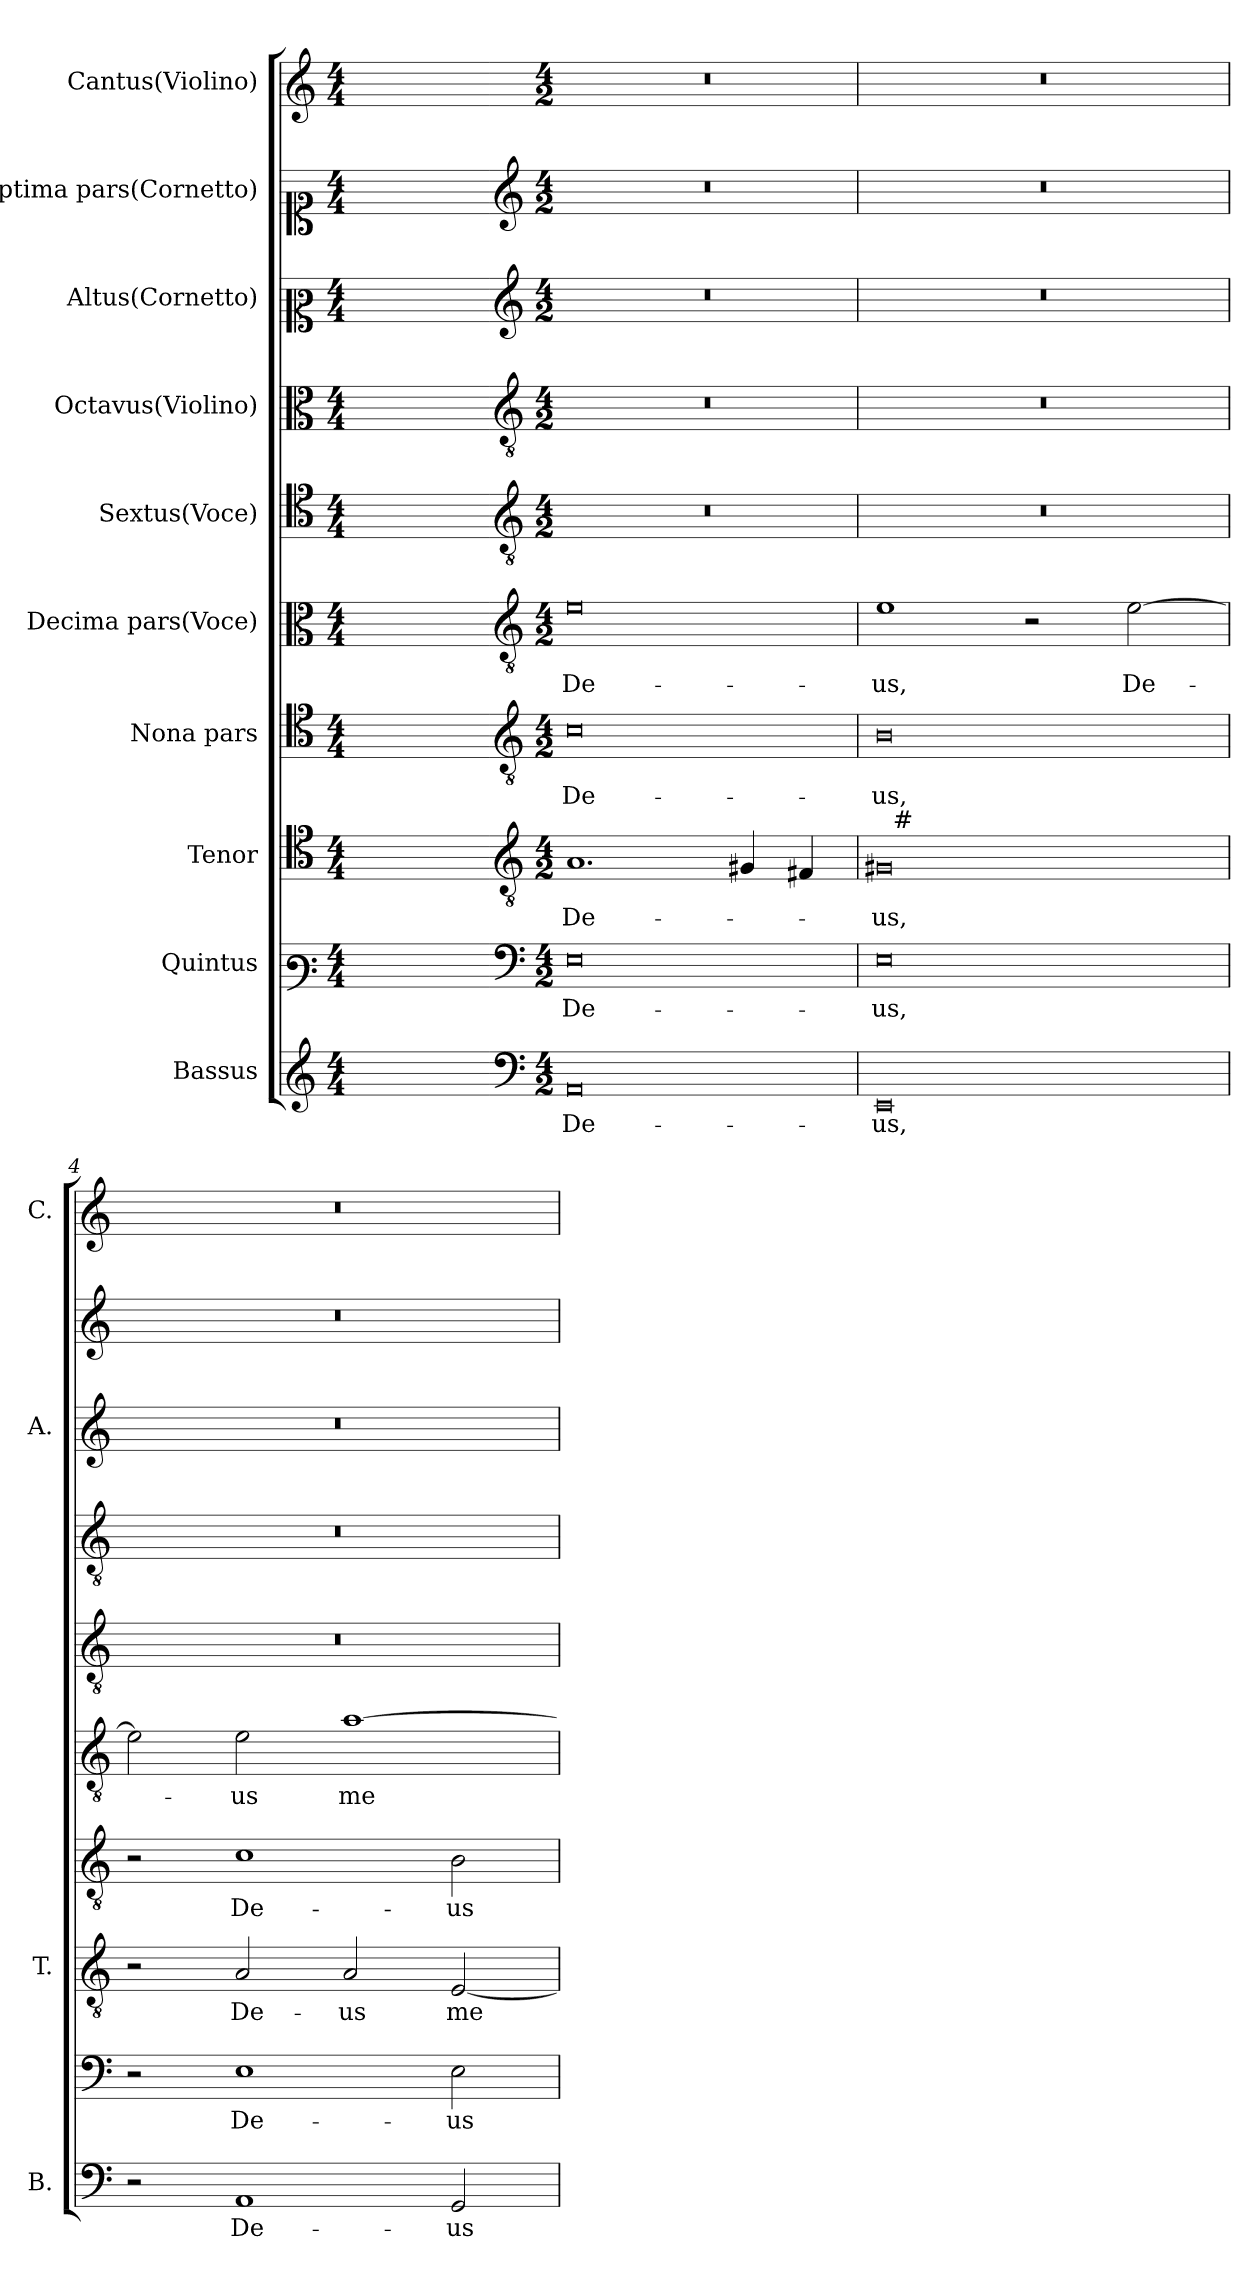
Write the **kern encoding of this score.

**kern	**text	**kern	**text	**kern	**text	**kern	**text	**kern	**text	**kern	**kern	**kern	**kern	**kern
*part10	*part10	*part9	*part9	*part8	*part8	*part7	*part7	*part6	*part6	*part5	*part4	*part3	*part2	*part1
*staff10	*staff10	*staff9	*staff9	*staff8	*staff8	*staff7	*staff7	*staff6	*staff6	*staff5	*staff4	*staff3	*staff2	*staff1
*I"Bassus	*	*I"Quintus	*	*I"Tenor	*	*I"Nona pars	*	*I"Decima pars(Voce)	*	*I"Sextus(Voce)	*I"Octavus(Violino)	*I"Altus(Cornetto)	*I"Septima pars(Cornetto)	*I"Cantus(Violino)
*I'B.	*	*	*	*I'T.	*	*	*	*	*	*	*	*I'A.	*	*I'C.
*clefG2	*	*clefF3	*	*clefC4	*	*clefC4	*	*clefC3	*	*clefC4	*clefC3	*clefC2	*clefC1	*clefG2
*	*	*	*	*ITrd7c12	*	*ITrd7c12	*	*ITrd7c12	*	*ITrd7c12	*ITrd7c12	*	*	*
*k[]	*	*k[]	*	*k[]	*	*k[]	*	*k[]	*	*k[]	*k[]	*k[]	*k[]	*k[]
*a:	*	*a:	*	*a:	*	*a:	*	*a:	*	*a:	*a:	*a:	*a:	*a:
*M4/4	*	*M4/4	*	*M4/4	*	*M4/4	*	*M4/4	*	*M4/4	*M4/4	*M4/4	*M4/4	*M4/4
=1	=1	=1	=1	=1	=1	=1	=1	=1	=1	=1	=1	=1	=1	=1
1ryy	.	1ryy	.	1ryy	.	1ryy	.	1ryy	.	1ryy	1ryy	1ryy	1ryy	1ryy
=2-	=2-	=2-	=2-	=2-	=2-	=2-	=2-	=2-	=2-	=2-	=2-	=2-	=2-	=2-
*clefF4	*	*clefF4	*	*clefGv2	*	*clefGv2	*	*clefGv2	*	*clefGv2	*clefGv2	*clefG2	*clefG2	*
*M4/2	*	*M4/2	*	*M4/2	*	*M4/2	*	*M4/2	*	*M4/2	*M4/2	*M4/2	*M4/2	*M4/2
!	!LO:LY:b	!	!LO:LY:b	!	!LO:LY:b	!	!LO:LY:b	!	!LO:LY:b	!LO:N:vis=1	!LO:N:vis=1	!LO:N:vis=1	!LO:N:vis=1	!LO:N:vis=1
0AA	De-	0E	De-	1.AA	De-	0C	De-	0E	De-	0r	0r	0r	0r	0r
.	.	.	.	4GG#X/	.	.	.	.	.	.	.	.	.	.
.	.	.	.	4FF#X/	.	.	.	.	.	.	.	.	.	.
=3	=3	=3	=3	=3	=3	=3	=3	=3	=3	=3	=3	=3	=3	=3
!	!LO:LY:b	!	!LO:LY:b	!	!LO:LY:b	!	!LO:LY:b	!	!LO:LY:b	!LO:N:vis=1	!LO:N:vis=1	!LO:N:vis=1	!LO:N:vis=1	!LO:N:vis=1
*	*	*	*	*^	*	*	*	*	*	*	*	*	*	*
0EE	-us,	0E	-us,	0GG#	32ryy	-us,	0BB	-us,	1E	-us,	0r	0r	0r	0r	0r
!	!	!	!	!	!LO:TX:a:t=#	!	!	!	!	!	!	!	!	!	!
.	.	.	.	.	1ryy	.	.	.	.	.	.	.	.	.	.
.	.	.	.	.	.	.	.	.	2r	.	.	.	.	.	.
.	.	.	.	.	2ryy	.	.	.	.	.	.	.	.	.	.
!	!	!	!	!	!	!	!	!	!	!LO:LY:b	!	!	!	!	!
.	.	.	.	.	.	.	.	.	[>2E\	De-	.	.	.	.	.
.	.	.	.	.	4...ryy	.	.	.	.	.	.	.	.	.	.
=4	=4	=4	=4	=4	=4	=4	=4	=4	=4	=4	=4	=4	=4	=4	=4
!	!	!	!	!	!	!	!	!	!	!	!LO:N:vis=1	!LO:N:vis=1	!LO:N:vis=1	!LO:N:vis=1	!LO:N:vis=1
*	*	*	*	*v	*v	*	*	*	*	*	*	*	*	*	*
2r	.	2r	.	2r	.	2r	.	2E\]	.	0r	0r	0r	0r	0r
!	!LO:LY:b	!	!LO:LY:b	!	!LO:LY:b	!	!LO:LY:b	!	!LO:LY:b	!	!	!	!	!
1AA	De-	1E	De-	2AA/	De-	1C	De-	2E\	-us	.	.	.	.	.
!	!	!	!	!	!LO:LY:b	!	!	!	!LO:LY:b	!	!	!	!	!
.	.	.	.	2AA/	-us	.	.	[>1A	me-	.	.	.	.	.
!	!LO:LY:b	!	!LO:LY:b	!	!LO:LY:b	!	!LO:LY:b	!	!	!	!	!	!	!
2GG/	-us	2E\	-us	[<2EE/	me-	2BB\	-us	.	.	.	.	.	.	.
=	=	=	=	=	=	=	=	=	=	=	=	=	=	=
*-	*-	*-	*-	*-	*-	*-	*-	*-	*-	*-	*-	*-	*-	*-
